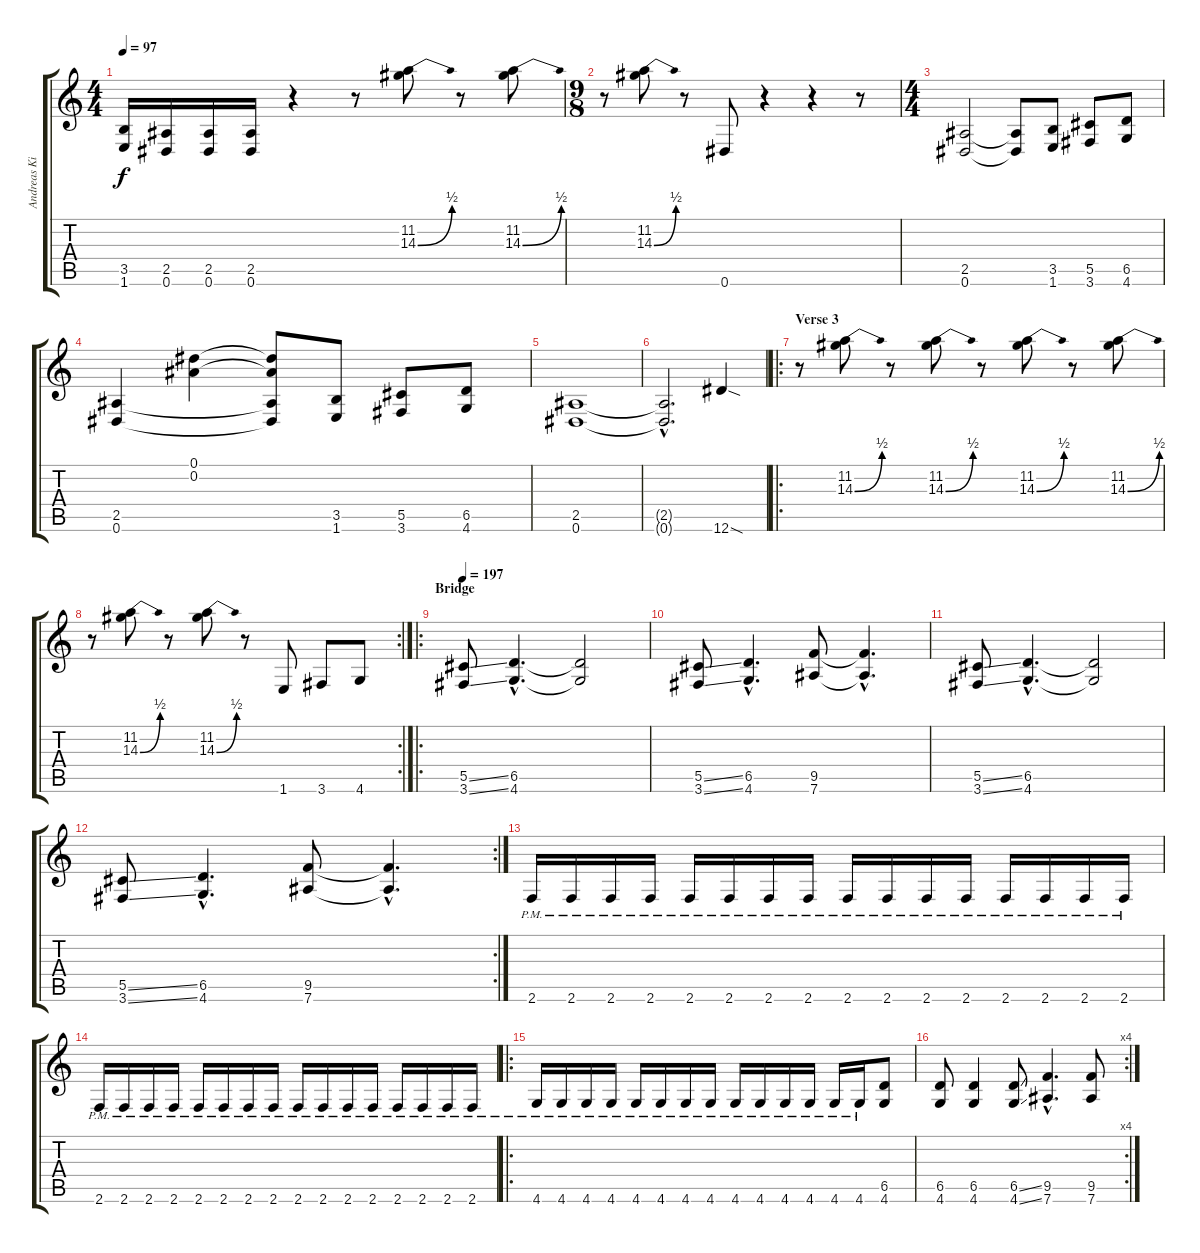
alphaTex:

\track ("Andreas Kisser" "Andreas Ki") {instrument distortionguitar}
\staff {score tabs}
\tuning (Eb4 Bb3 Gb3 Db3 Ab2 Eb2) {hide}
\ts (4 4)
\tempo 97
\clef g2
\ks c
(3.5 1.6).16{dy f} (2.5 0.6).16 (2.5 0.6).16 (2.5 0.6).16 r.4 r.8 (11.2 14.3{be (bend 0 0 60 2)}).8 r.8 (11.2 14.3{be (bend 0 0 60 2)}).8 |
\ts (9 8)
r.8 (11.2 14.3{be (bend 0 0 60 2)}).8 r.8 0.6.8 r.4 r.4 r.8 |
\ts (4 4)
(2.5 0.6).2 (2.5{t} 0.6{t}).8 (3.5 1.6).8 (5.5 3.6).8 (6.5 4.6).8 |
(2.5 0.6).4 (0.1 0.2).4 (0.1{t} 0.2{t} 2.5{t} 0.6{t}).8 (3.5 1.6).8 (5.5 3.6).8 (6.5 4.6).8 |
(2.5 0.6).1 |
(2.5{hac t} 0.6{hac t}).2{d} 12.6{sod}.4 |
\ro
\section ("" "Verse 3")
r.8 (11.2 14.3{be (bend 0 0 60 2)}).8 r.8 (11.2 14.3{be (bend 0 0 60 2)}).8 r.8 (11.2 14.3{be (bend 0 0 60 2)}).8 r.8 (11.2 14.3{be (bend 0 0 60 2)}).8 |
\rc 2
r.8 (11.2 14.3{be (bend 0 0 60 2)}).8 r.8 (11.2 14.3{be (bend 0 0 60 2)}).8 r.8 1.6.8 3.6.8 4.6.8 |
\ro
\section ("" "Bridge")
\tempo 197
(5.5{ss} 3.6{ss}).8 (6.5{hac} 4.6{hac}).4{d} (6.5{t} 4.6{t}).2 |
(5.5{ss} 3.6{ss}).8 (6.5{hac} 4.6{hac}).4{d} (9.5 7.6).8 (9.5{hac t} 7.6{hac t}).4{d} |
(5.5{ss} 3.6{ss}).8 (6.5{hac} 4.6{hac}).4{d} (6.5{t} 4.6{t}).2 |
\rc 2
(5.5{ss} 3.6{ss}).8 (6.5{hac} 4.6{hac}).4{d} (9.5 7.6).8 (9.5{hac t} 7.6{hac t}).4{d} |
2.6{pm}.16 2.6{pm}.16 2.6{pm}.16 2.6{pm}.16 2.6{pm}.16 2.6{pm}.16 2.6{pm}.16 2.6{pm}.16 2.6{pm}.16 2.6{pm}.16 2.6{pm}.16 2.6{pm}.16 2.6{pm}.16 2.6{pm}.16 2.6{pm}.16 2.6{pm}.16 |
2.6{pm}.16 2.6{pm}.16 2.6{pm}.16 2.6{pm}.16 2.6{pm}.16 2.6{pm}.16 2.6{pm}.16 2.6{pm}.16 2.6{pm}.16 2.6{pm}.16 2.6{pm}.16 2.6{pm}.16 2.6{pm}.16 2.6{pm}.16 2.6{pm}.16 2.6{pm}.16 |
\ro
4.6{pm}.16 4.6{pm}.16 4.6{pm}.16 4.6{pm}.16 4.6{pm}.16 4.6{pm}.16 4.6{pm}.16 4.6{pm}.16 4.6{pm}.16 4.6{pm}.16 4.6{pm}.16 4.6{pm}.16 4.6{pm}.16 4.6{pm}.16 (6.5 4.6).8 |
\rc 4
(6.5 4.6).8 (6.5 4.6).4 (6.5{ss} 4.6{ss}).8 (9.5{hac} 7.6{hac}).4{d} (9.5 7.6).8
